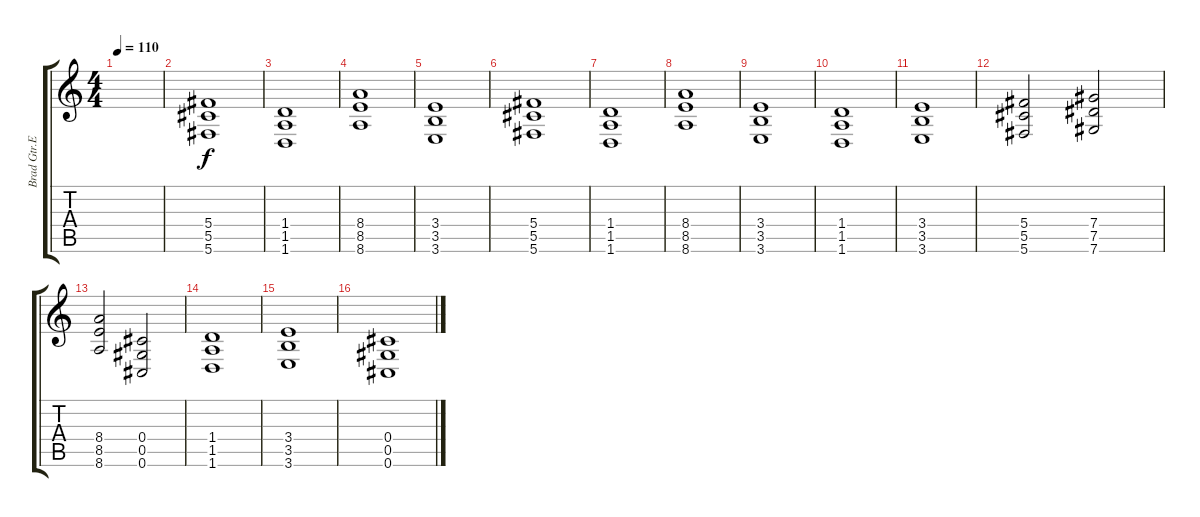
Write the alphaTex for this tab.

\track ("Brad Gtr.Effect" "Brad Gtr.E") {instrument distortionguitar}
\staff {score tabs}
\tuning (Eb4 Bb3 Gb3 Db3 Ab2 Db2) {hide}
\ts (4 4)
\tempo 110
\clef g2
\ks c
|
(5.4 5.5 5.6).1 |
(1.4 1.5 1.6).1 |
(8.4 8.5 8.6).1 |
(3.4 3.5 3.6).1 |
(5.4 5.5 5.6).1 |
(1.4 1.5 1.6).1 |
(8.4 8.5 8.6).1 |
(3.4 3.5 3.6).1 |
(1.4 1.5 1.6).1 |
(3.4 3.5 3.6).1 |
(5.4 5.5 5.6).2 (7.4 7.5 7.6).2 |
(8.4 8.5 8.6).2 (0.4 0.5 0.6).2 |
(1.4 1.5 1.6).1 |
(3.4 3.5 3.6).1 |
(0.4 0.5 0.6).1
